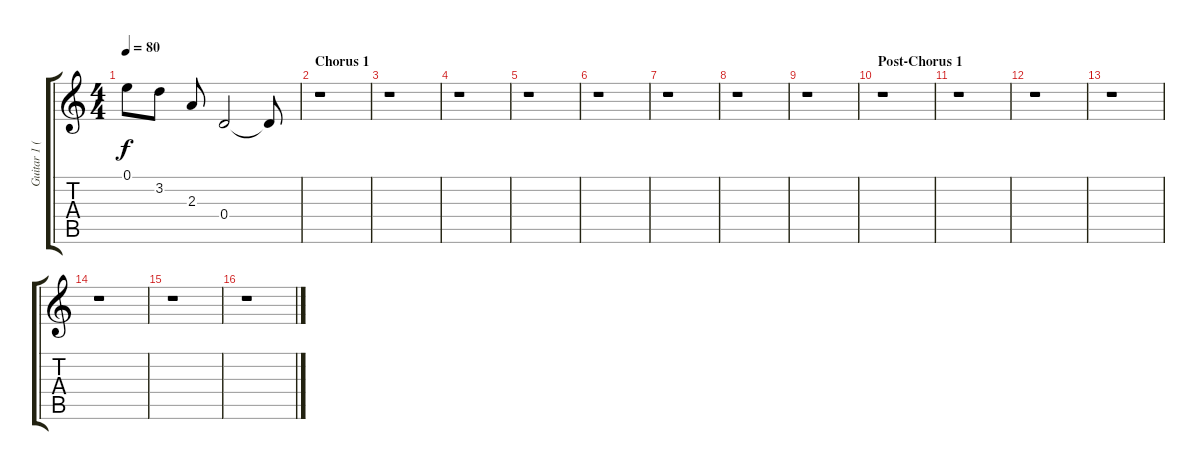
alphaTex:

\track ("Guitar 1 (Rythm)" "Guitar 1 (") {instrument electricguitarclean}
\staff {score tabs}
\tuning (E4 B3 G3 D3 A2 E2) {hide}
\ts (4 4)
\tempo 80
\clef g2
\ks c
0.1.8{dy f} 3.2.8 2.3.8 0.4.2 0.4{t}.8 |
\section ("" "Chorus 1")
r.1 |
r.1 |
r.1 |
r.1 |
r.1 |
r.1 |
r.1 |
r.1 |
\section ("" "Post-Chorus 1")
r.1 |
r.1 |
r.1 |
r.1 |
r.1 |
r.1 |
r.1
